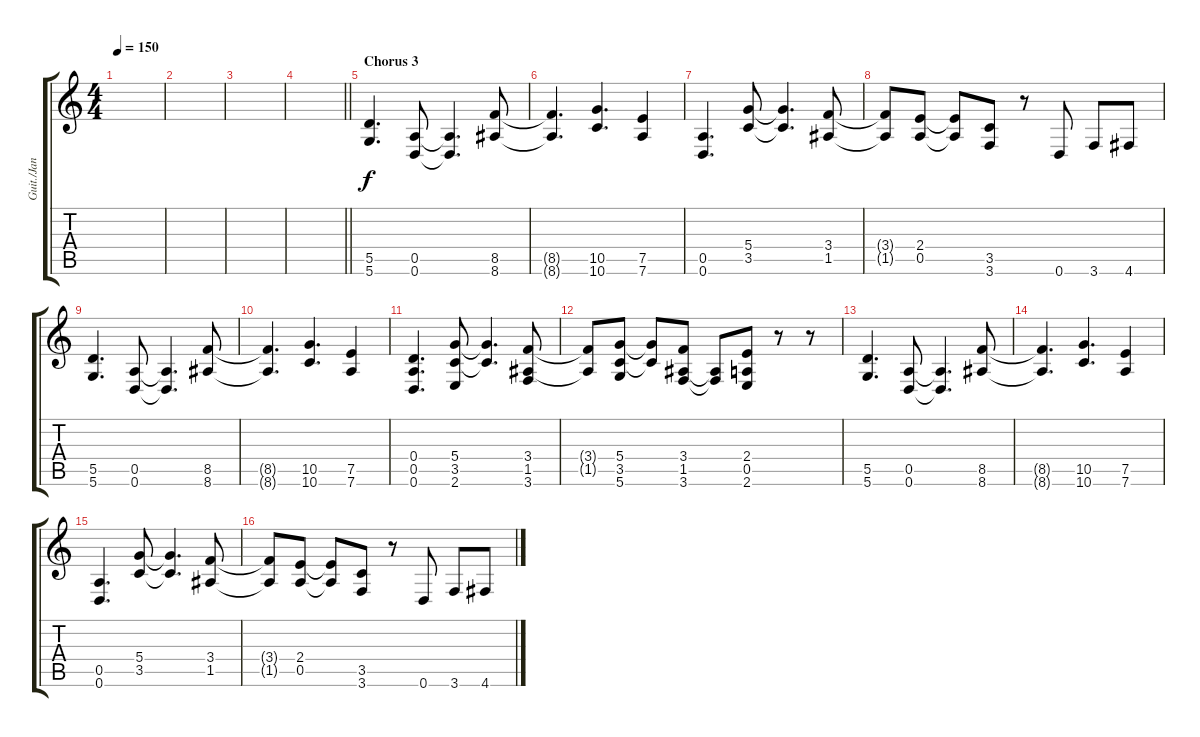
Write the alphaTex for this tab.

\track ("Guit./Jan Dropped D" "Guit./Jan ") {instrument distortionguitar}
\staff {score tabs}
\tuning (E4 B3 G3 D3 A2 D2) {hide}
\ts (4 4)
\tempo 150
\clef g2
\ks c
|
|
|
\barLineRight lightlight
|
\section ("" "Chorus 3")
(5.5 5.6).4{d} (0.5 0.6).8 (0.5{t} 0.6{t}).4{d} (8.5 8.6).8 |
(8.5{t} 8.6{t}).4{d} (10.5 10.6).4{d} (7.5 7.6).4 |
(0.5 0.6).4{d} (5.4 3.5).8 (5.4{t} 3.5{t}).4{d} (3.4 1.5).8 |
(3.4{t} 1.5{t}).8 (2.4 0.5).8 (2.4{t} 0.5{t}).8 (3.5 3.6).8 r.8 0.6.8 3.6.8 4.6.8 |
(5.5 5.6).4{d} (0.5 0.6).8 (0.5{t} 0.6{t}).4{d} (8.5 8.6).8 |
(8.5{t} 8.6{t}).4{d} (10.5 10.6).4{d} (7.5 7.6).4 |
(0.4 0.5 0.6).4{d} (5.4 3.5 2.6).8 (5.4{t} 3.5{t}).4{d} (3.4 1.5 3.6).8 |
(3.4{t} 1.5{t}).8 (5.4 3.5 5.6).8 (5.4{t} 3.5{t}).8 (3.4 1.5 3.6).8 (1.5{t} 3.6{t}).8 (2.4 0.5 2.6).8 r.8 r.8 |
(5.5 5.6).4{d} (0.5 0.6).8 (0.5{t} 0.6{t}).4{d} (8.5 8.6).8 |
(8.5{t} 8.6{t}).4{d} (10.5 10.6).4{d} (7.5 7.6).4 |
(0.5 0.6).4{d} (5.4 3.5).8 (5.4{t} 3.5{t}).4{d} (3.4 1.5).8 |
(3.4{t} 1.5{t}).8 (2.4 0.5).8 (2.4{t} 0.5{t}).8 (3.5 3.6).8 r.8 0.6.8 3.6.8 4.6.8
